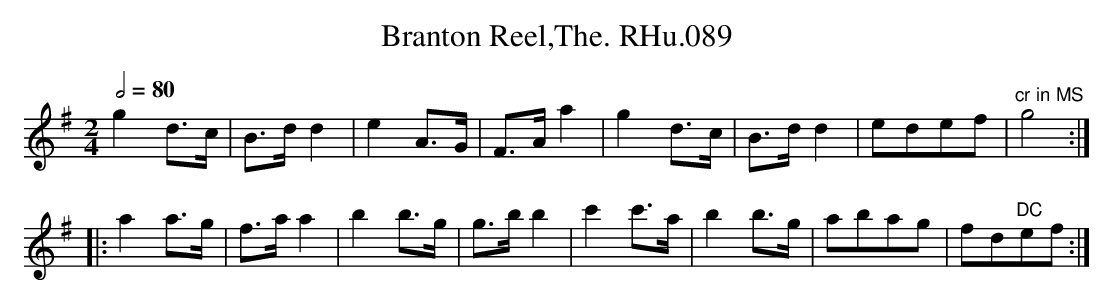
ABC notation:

X:1
T:Branton Reel,The. RHu.089
M:2/4
L:1/8
Q:1/2=80
K:G major
g2d>c|B>dd2|e2A>G|F>Aa2|g2d>c|B>dd2|edef|"cr in MS"g4::!
a2a>g|f>aa2|b2b>g|g>bb2|c'2c'>a|b2b>g|abag|fd"DC"ef:|
